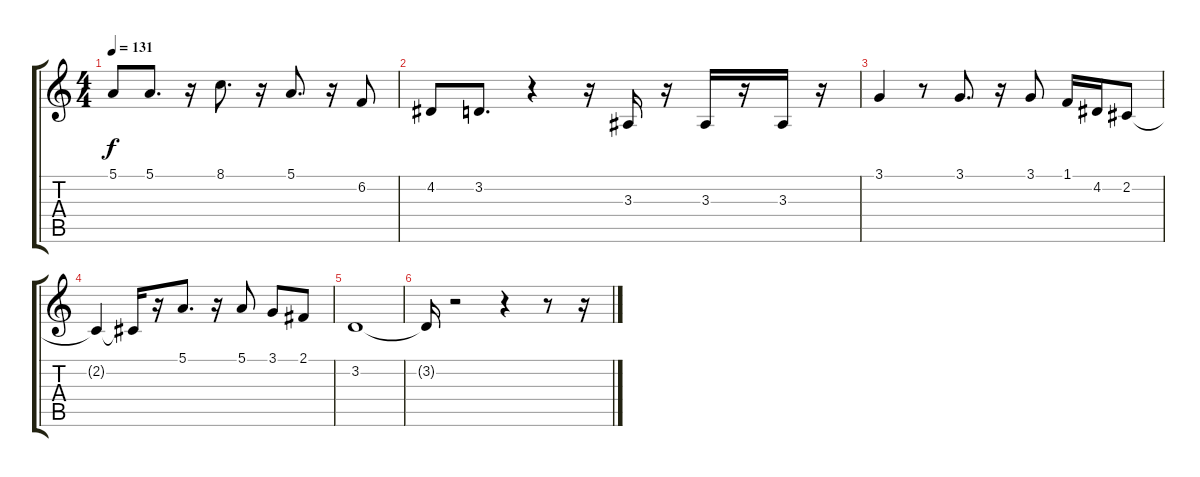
\track "" {instrument voiceoohs}
\staff {score tabs}
\tuning (E4 B3 G3 D3 A2 E2) {hide}
\ts (4 4)
\tempo 131
\clef g2
\ks c
5.1.8{dy f} 5.1.8{d} r.16 8.1.8{d} r.16 5.1.8{d} r.16 6.2.8 |
4.2.8 3.2.8{d} r.4 r.16 3.3.16 r.16 3.3.16 r.16 3.3.16 r.16 |
3.1.4 r.8 3.1.8{d} r.16 3.1.8 1.1.16 4.2.16 2.2.8 |
2.2{t}.4 2.2{t}.16 r.16 5.1.8{d} r.16 5.1.8 3.1.8 2.1.8 |
3.2.1 |
3.2{t}.16 r.2 r.4 r.8 r.16
